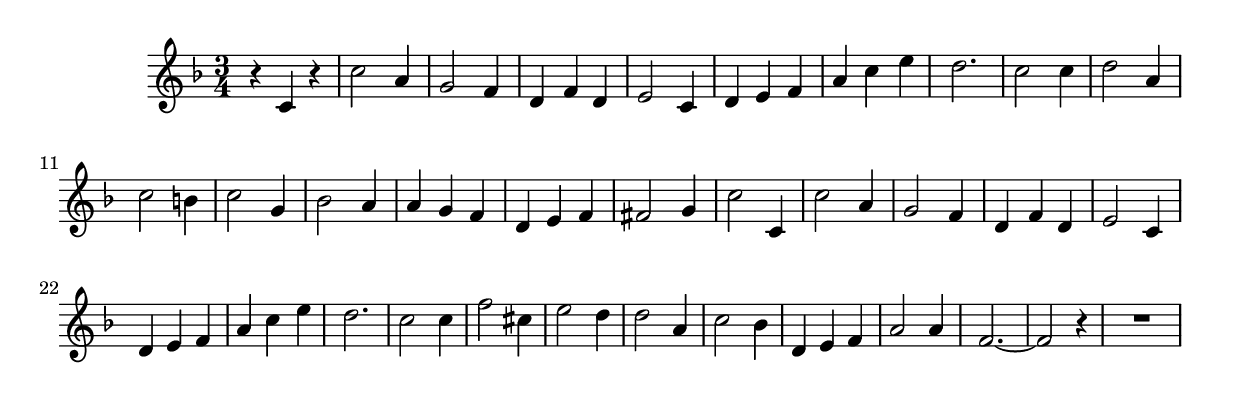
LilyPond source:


\version "2.10.33"
% converted from mytest.xml

\version "2.10.33"
% converted from mytest.xml
PartPOneVoiceOne =  {
    |  % 1
    \clef "G" \key f \major \time 3/4 | % 1
    r4 c'4 r4 | % 2
    c''2 a'4 | % 3
    g'2 f'4 | % 4
    d'4 f'4 d'4 | % 5
    e'2 c'4 | % 6
    d'4 e'4 f'4 | % 7
    a'4 c''4 e''4 | % 8
    d''2. | % 9
    c''2 c''4 | \barNumberCheck #10
    d''2 a'4 | % 11
    c''2 b'4 | % 12
    c''2 g'4 | % 13
    bes'2 a'4 | % 14
    a'4 g'4 f'4 | % 15
    d'4 e'4 f'4 | % 16
    fis'2 g'4 | % 17
    c''2 c'4 | % 18
    c''2 a'4 | % 19
    g'2 f'4 | \barNumberCheck #20
    d'4 f'4 d'4 | % 21
    e'2 c'4 | % 22
    d'4 e'4 f'4 | % 23
    a'4 c''4 e''4 | % 24
    d''2. | % 25
    c''2 c''4 | % 26
    f''2 cis''4 | % 27
    e''2 d''4 | % 28
    d''2 a'4 | % 29
    c''2 bes'4 | \barNumberCheck #30
    d'4 e'4 f'4 | % 31
    a'2 a'4 | % 32
    f'2. ~ | % 33
    f'2 r4 R1*3/4 }


 <<
        \new Staff <<
                \context Voice = "PartPOneVoiceOne"  \PartPOneVoiceOne
                >>
        >>

